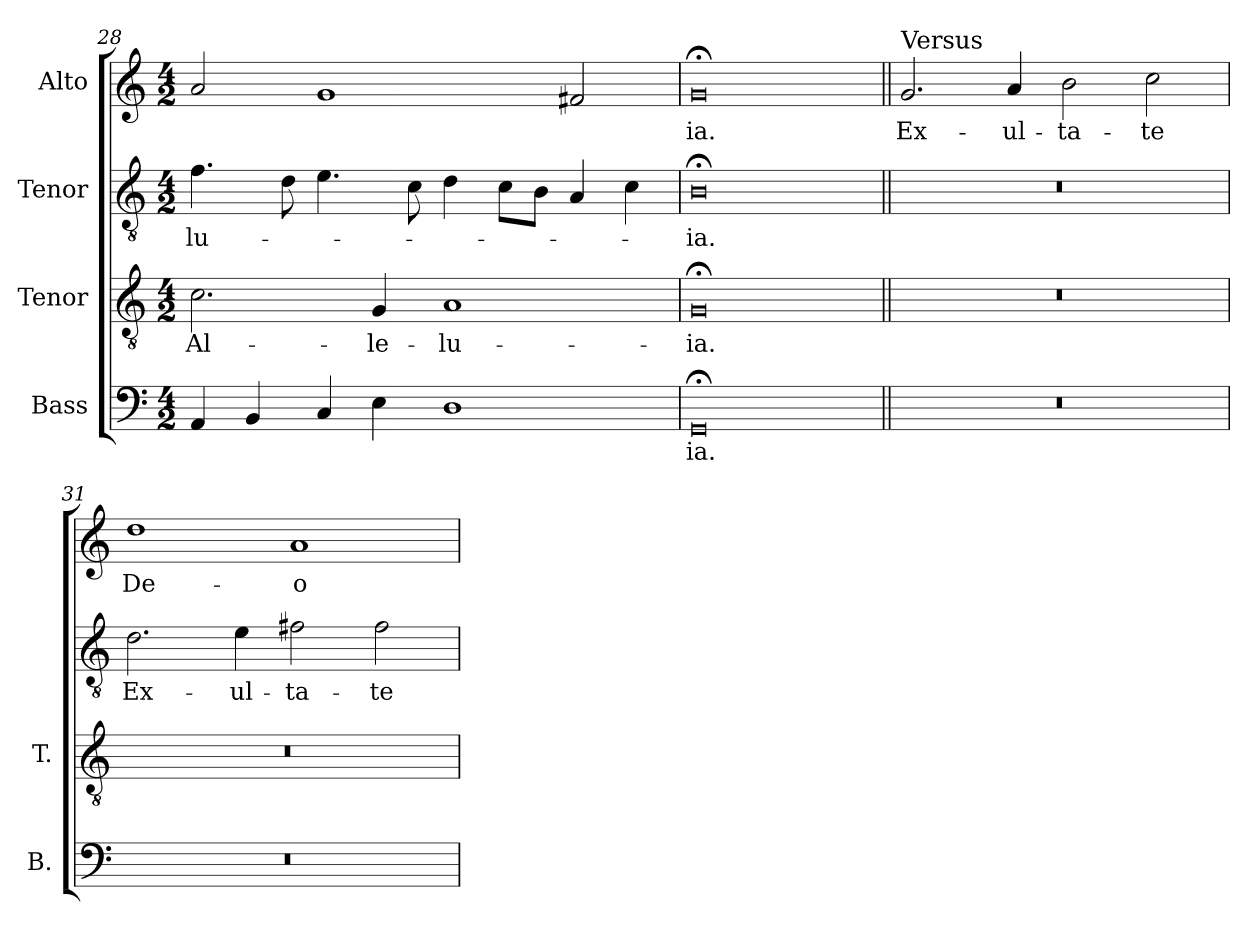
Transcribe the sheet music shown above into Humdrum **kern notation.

**kern	**text	**kern	**text	**kern	**text	**kern	**text
*part4	*part4	*part3	*part3	*part2	*part2	*part1	*part1
*staff4	*staff4	*staff3	*staff3	*staff2	*staff2	*staff1	*staff1
*I"Bass	*	*I"Tenor	*	*I"Tenor	*	*I"Alto	*
*I'B.	*	*I'T.	*	*	*	*	*
*clefF4	*	*clefGv2	*	*clefGv2	*	*clefG2	*
*	*	*ITrd7c12	*	*ITrd7c12	*	*	*
*k[]	*	*k[]	*	*k[]	*	*k[]	*
*C:	*	*C:	*	*C:	*	*C:	*
*M4/2	*	*M4/2	*	*M4/2	*	*M4/2	*
=28	=28	=28	=28	=28	=28	=28	=28
!	!	!	!LO:LY:b:color=#000000	!	!	!	!
!	!	!	!	!	!LO:LY:b:color=#000000	!	!
4AAi/	.	2.Ci\	Al-	4.Fi\	-lu-	2ai/	.
4BBi/	.	.	.	.	.	.	.
.	.	.	.	8Di\	.	.	.
4Ci/	.	.	.	4.Ei\	.	1gi	.
!	!	!	!LO:LY:b:color=#000000	!	!	!	!
4Ei\	.	4GGi/	-le-	.	.	.	.
.	.	.	.	8Ci\	.	.	.
!	!	!	!LO:LY:b:color=#000000	!	!	!	!
1Di	.	1AAi	-lu-	4Di\	.	.	.
.	.	.	.	8Ci\L	.	.	.
.	.	.	.	8BBi\J	.	.	.
.	.	.	.	4AAi/	.	2f#Xi/	.
.	.	.	.	4Ci\	.	.	.
=29	=29	=29	=29	=29	=29	=29	=29
!	!LO:LY:b:color=#000000	!	!	!	!	!	!
!	!	!	!LO:LY:b:color=#000000	!	!	!	!
!	!	!	!	!	!LO:LY:b:color=#000000	!	!
!	!	!	!	!	!	!	!LO:LY:b:color=#000000
0GG;i	-ia.	0GG;i	-ia.	0BB;i	-ia.	0g;i	-ia.
!!LO:LB:g=z
=30||	=30||	=30||	=30||	=30||	=30||	=30||	=30||
!LO:N:vis=1	!	!LO:N:vis=1	!	!LO:N:vis=1	!	!	!
!	!	!	!	!	!	!LO:TX:a:t=Versus	!
!	!	!	!	!	!	!	!LO:LY:b:color=#000000
0r	.	0r	.	0r	.	2.gi/	Ex-
!	!	!	!	!	!	!	!LO:LY:b:color=#000000
.	.	.	.	.	.	4ai/	-ul-
!	!	!	!	!	!	!	!LO:LY:b:color=#000000
.	.	.	.	.	.	2bi\	-ta-
!	!	!	!	!	!	!	!LO:LY:b:color=#000000
.	.	.	.	.	.	2cci\	-te
=31	=31	=31	=31	=31	=31	=31	=31
!LO:N:vis=1	!	!LO:N:vis=1	!	!	!	!	!
!	!	!	!	!	!LO:LY:b:color=#000000	!	!
!	!	!	!	!	!	!	!LO:LY:b:color=#000000
0r	.	0r	.	2.Di\	Ex-	1ddi	De-
!	!	!	!	!	!LO:LY:b:color=#000000	!	!
.	.	.	.	4Ei\	-ul-	.	.
!	!	!	!	!	!LO:LY:b:color=#000000	!	!
!	!	!	!	!	!	!	!LO:LY:b:color=#000000
.	.	.	.	2F#Xi\	-ta-	1ai	-o
!	!	!	!	!	!LO:LY:b:color=#000000	!	!
.	.	.	.	2F#i\	-te	.	.
=	=	=	=	=	=	=	=
*-	*-	*-	*-	*-	*-	*-	*-
